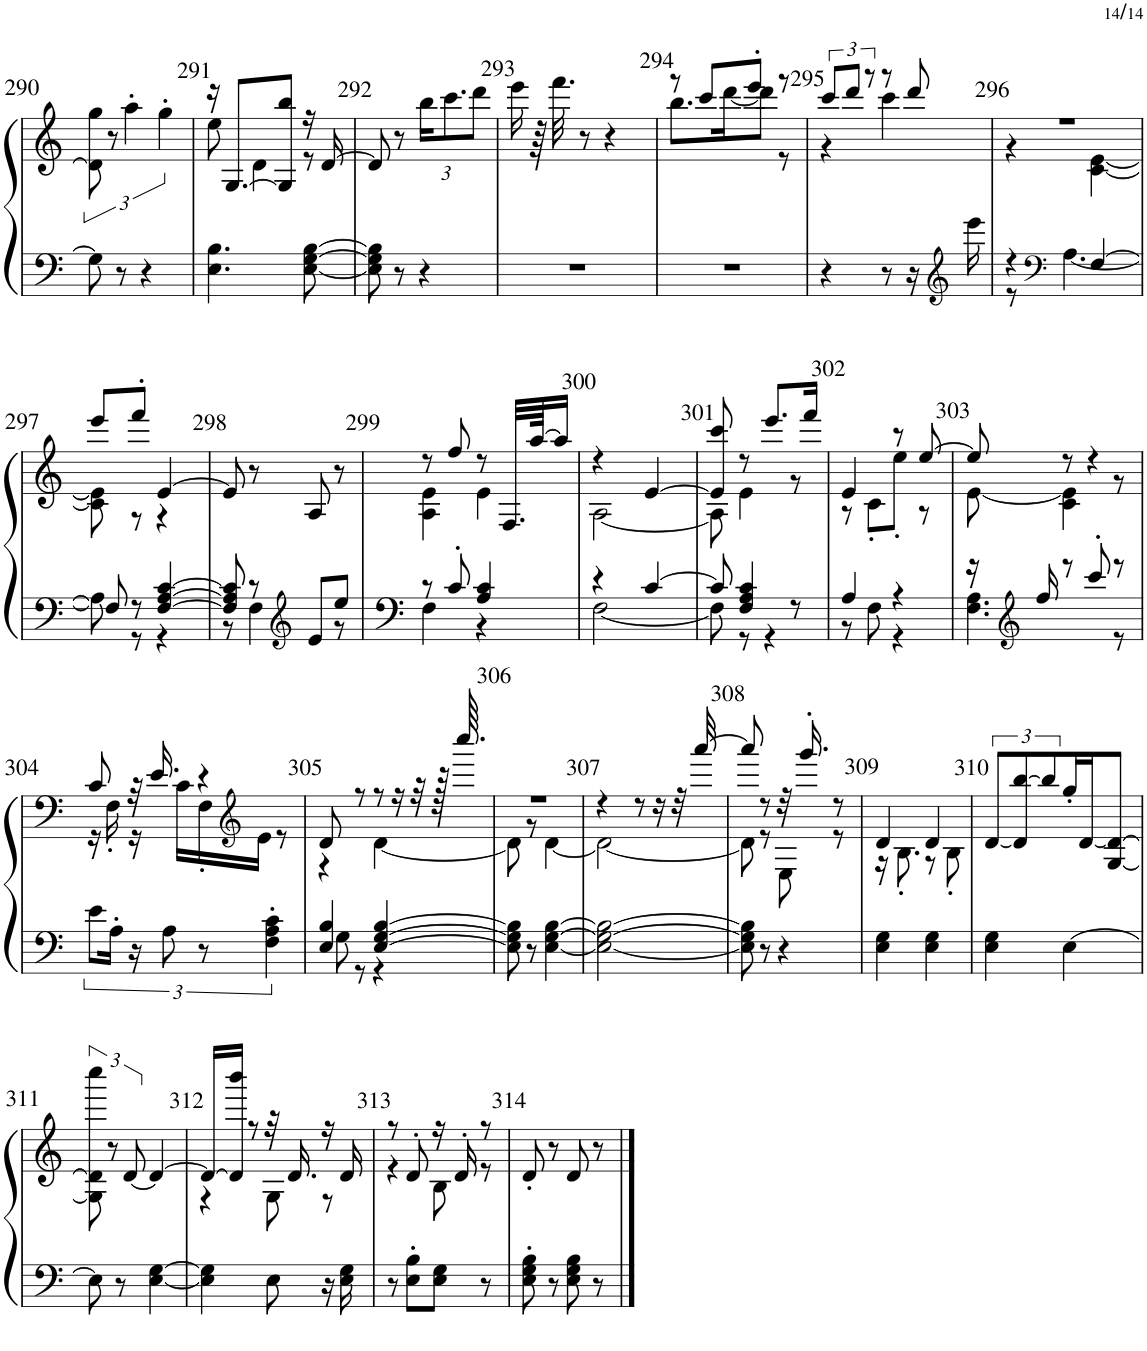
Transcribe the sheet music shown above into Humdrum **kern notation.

**kern	**kern
*part1	*part1
*staff2	*staff1
*I"ピアノ	*
!!LO:PB:g=z
*clefF4	*clefG2
*k[]	*k[]
*M4/8	*M4/8
=290	=290
8G\]	12d\] 12gg\
.	12r
8r	.
.	6aa'\
4r	.
.	6gg'\
=291	=291
*	*^
4.E\ 4.B\	16r	8ee\
.	[8.G/L	.
.	.	4d\
.	8G/] 8bb/J	.
[8E\ [8G\ [8B\	16r	8r
.	[16d/	.
*	*v	*v
=292	=292
8E\] 8G\] 8B\]	8d/]
8r	8r
*	*Xbrackettup
4r	24bb\KL
.	12.ccc\
.	12ddd\J
=293	=293
2r	16eee\
.	64r
.	32.fff\
.	8r
.	4r
=294	=294
*	*^
2r	8r	8.bb\L
.	8ccc/L	.
.	.	[16ddd\K
.	8eee'/J	8ddd\J]
.	8r	8r
=295	=295	=295
*	*brackettup	*
4r	12ccc/L	4r
.	12ddd/J	.
.	12r	.
8r	8r	4ccc\
16r	8ddd/	.
*clefG2	*	*
16eee\	.	.
=296	=296	=296
*^	*	*
4r	8r	2r	4r
*clefF4	*	*	*
.	[4.A\	.	.
[4F/	.	.	[4c\ [4e\
!!LO:LB:g=z	!!
=297	=297	=297	=297
8F/]	8A\]	8eee/L	8c\] 8e\]
8r	8r	8fff'/J	8r
[4F/ [4A/ [4c/	4r	[4e/	4r
*	*	*v	*v
=298	=298	=298
8F/] 8A/] 8c/]	8r	8e/]
8r	4F\	8r
*clefG2	*	*
8e/L	.	8A/
8ee/J	8r	8r
=299	=299	=299
*	*	*^
8r	4F\	8r	4A\ 4e\
8c'/	.	8ff/	.
4A/ 4c/	4r	8r	4e\
.	.	32.F/LLL	.
.	.	[64aa/JK	.
.	.	16aa/JJ]	.
=300	=300	=300	=300
4r	[2F\	4r	[2A\
[4c/	.	[4e/	.
=301	=301	=301	=301
8c/]	8F\]	8e/] 8ccc/	8A\]
4F/ 4A/ 4c/	8r	8r	4e\
.	4r	8.eee/L	.
8r	.	.	8r
.	.	16fff/Jk	.
=302	=302	=302	=302
4A/	8r	4e/	8r
.	8F\	.	8c'\L
4r	4r	8r	8ee'\J
.	.	[8ee/	8r
=303	=303	=303	=303
16r	4.F\ 4.A\	8ee/]	[8e\
*clefG2	*	*	*
16ff/	.	.	.
8r	.	8r	4c\ 4e\]
8ccc'/	.	4r	.
8r	8r	.	8r
*v	*v	*	*
!!LO:LB:g=z	!!
=304	=304	=304
12e\L	8c/	16r
.	.	16F'\
24A'\Jk	.	.
24r	32r	16r
.	16.e/	.
12A\	.	.
.	.	16c\LL
12r	4r	16F'\
*	*clefG2	*
.	.	16e\JJ
6F\' 6A\' 6c\'	.	.
.	.	8r
=305	=305	=305
*^	*	*
4E/ 4B/	8G\	8d/	4r
.	8r	8r	.
[4E/ [4G/ [4B/	4r	8r	[4d\
.	.	16r	.
.	.	32r	.
.	.	128r	.
.	.	64.cccc/	.
*v	*v	*	*
=306	=306	=306
8E\] 8G\] 8B\]	2r	8d\]
8r	.	8r
[4E\ [4G\ [4B\	.	[4d\
=307	=307	=307
2E\_ 2G\_ 2B\_	4r	2d\_
.	8r	.
.	16r	.
.	32r	.
.	[32aaa/	.
=308	=308	=308
8E\] 8G\] 8B\]	8aaa/]	8d\]
8r	8r	8r
4r	32r	8E\
.	16.ggg'/	.
.	8r	8r
=309	=309	=309
4E\ 4G\	4d/	16r
.	.	8.B'\
4E\ 4G\	4d/	8r
.	.	8B'\
*	*v	*v
=310	=310
4E\ 4G\	[12d/L
.	12d/] [12bb/
.	12bb/]
[4E\	16gg'/L
.	[16d/J
.	[8G/ 8d/_J
!!LO:LB:g=z
=311	=311
8E\]	12G\] 12d\] 12cccc\
.	12r
8r	.
.	[12d/
[4E\ [4G\	4d/_
=312	=312
*	*^
4E\] 4G\]	16d/LL_	4r
.	16d/] 16bbb/JJ	.
.	8r	.
8E\	32r	8G\
.	16.d/	.
16r	16r	8r
16E\ 16G\	16d/	.
=313	=313	=313
8r	8r	4r
8E\' 8B\'L	8d'/	.
8E\ 8G\J	16r	8B\
.	16d'/	.
8r	8r	8r
*	*v	*v
=314	=314
8E\' 8G\' 8B\'	8d'/
8r	8r
8E\ 8G\ 8B\	8d/
8r	8r
==	==
*-	*-
